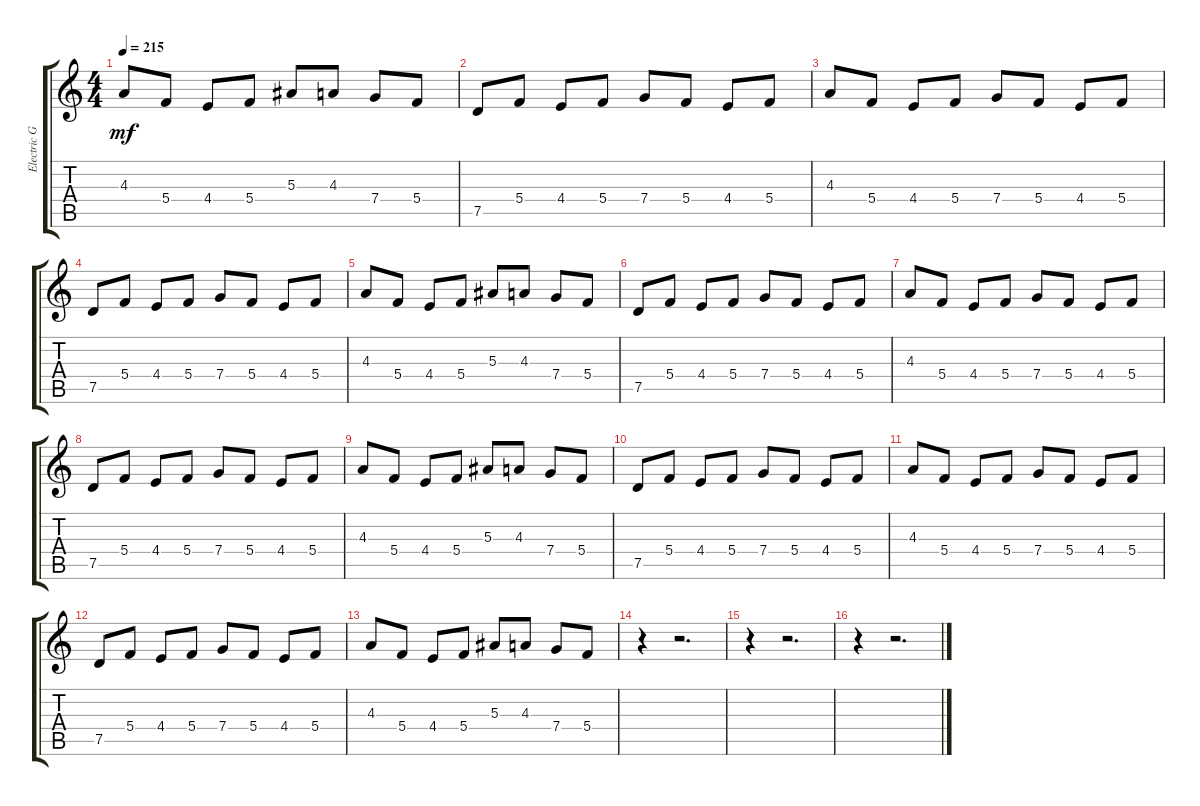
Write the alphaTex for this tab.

\track ("Electric Guitar" "Electric G") {instrument distortionguitar}
\staff {score tabs}
\tuning (D4 A3 F3 C3 G2 D2) {hide}
\ts (4 4)
\tempo 215
\clef g2
\ks c
4.3.8{dy mf} 5.4.8 4.4.8 5.4.8 5.3.8 4.3.8 7.4.8 5.4.8 |
7.5.8 5.4.8 4.4.8 5.4.8 7.4.8 5.4.8 4.4.8 5.4.8 |
4.3.8 5.4.8 4.4.8 5.4.8 7.4.8 5.4.8 4.4.8 5.4.8 |
7.5.8 5.4.8 4.4.8 5.4.8 7.4.8 5.4.8 4.4.8 5.4.8 |
4.3.8 5.4.8 4.4.8 5.4.8 5.3.8 4.3.8 7.4.8 5.4.8 |
7.5.8 5.4.8 4.4.8 5.4.8 7.4.8 5.4.8 4.4.8 5.4.8 |
4.3.8 5.4.8 4.4.8 5.4.8 7.4.8 5.4.8 4.4.8 5.4.8 |
7.5.8 5.4.8 4.4.8 5.4.8 7.4.8 5.4.8 4.4.8 5.4.8 |
4.3.8 5.4.8 4.4.8 5.4.8 5.3.8 4.3.8 7.4.8 5.4.8 |
7.5.8 5.4.8 4.4.8 5.4.8 7.4.8 5.4.8 4.4.8 5.4.8 |
4.3.8 5.4.8 4.4.8 5.4.8 7.4.8 5.4.8 4.4.8 5.4.8 |
7.5.8 5.4.8 4.4.8 5.4.8 7.4.8 5.4.8 4.4.8 5.4.8 |
4.3.8 5.4.8 4.4.8 5.4.8 5.3.8 4.3.8 7.4.8 5.4.8 |
r.4 r.2{d} |
r.4 r.2{d} |
r.4 r.2{d}
